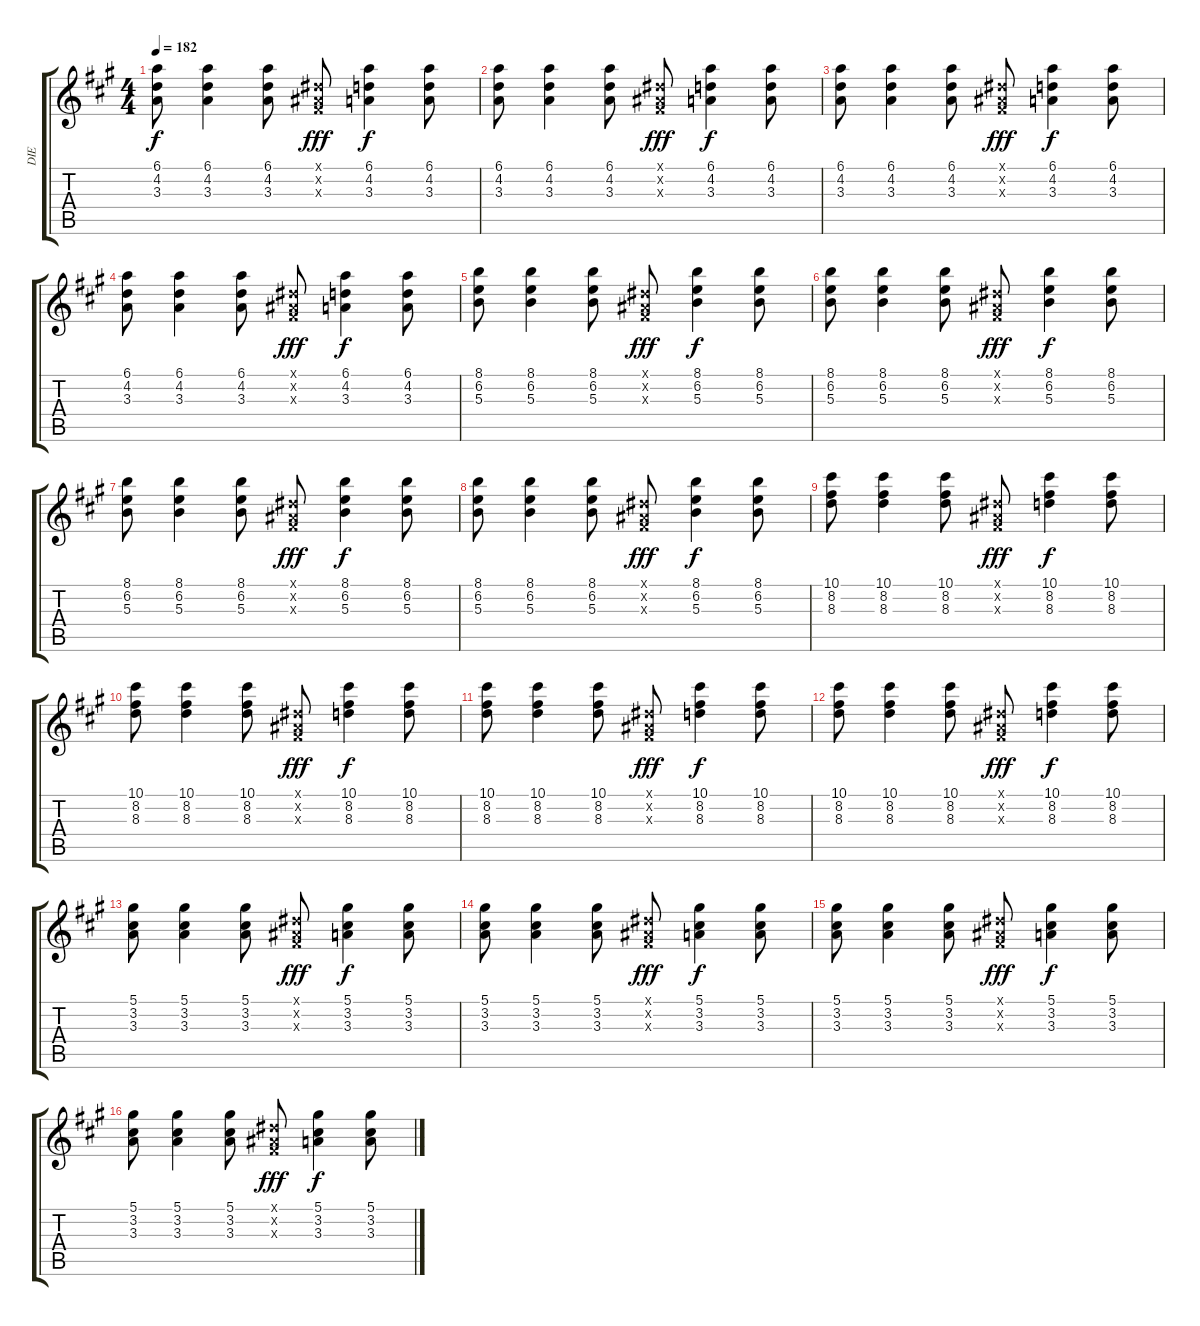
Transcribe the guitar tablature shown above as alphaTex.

\track ("DIE" "DIE") {instrument distortionguitar}
\staff {score tabs}
\tuning (Eb4 Bb3 Gb3 Db3 Ab2 Db2) {hide}
\ts (4 4)
\tempo 182
\clef g2
\ks a
(6.1 4.2 3.3).8{dy f} (6.1 4.2 3.3).4 (6.1 4.2 3.3).8 (0.1{x} 0.2{x} 0.3{x}).8{dy fff} (6.1 4.2 3.3).4{dy f} (6.1 4.2 3.3).8 |
(6.1 4.2 3.3).8 (6.1 4.2 3.3).4 (6.1 4.2 3.3).8 (0.1{x} 0.2{x} 0.3{x}).8{dy fff} (6.1 4.2 3.3).4{dy f} (6.1 4.2 3.3).8 |
(6.1 4.2 3.3).8 (6.1 4.2 3.3).4 (6.1 4.2 3.3).8 (0.1{x} 0.2{x} 0.3{x}).8{dy fff} (6.1 4.2 3.3).4{dy f} (6.1 4.2 3.3).8 |
(6.1 4.2 3.3).8 (6.1 4.2 3.3).4 (6.1 4.2 3.3).8 (0.1{x} 0.2{x} 0.3{x}).8{dy fff} (6.1 4.2 3.3).4{dy f} (6.1 4.2 3.3).8 |
(8.1 6.2 5.3).8 (8.1 6.2 5.3).4 (8.1 6.2 5.3).8 (0.1{x} 0.2{x} 0.3{x}).8{dy fff} (8.1 6.2 5.3).4{dy f} (8.1 6.2 5.3).8 |
(8.1 6.2 5.3).8 (8.1 6.2 5.3).4 (8.1 6.2 5.3).8 (0.1{x} 0.2{x} 0.3{x}).8{dy fff} (8.1 6.2 5.3).4{dy f} (8.1 6.2 5.3).8 |
(8.1 6.2 5.3).8 (8.1 6.2 5.3).4 (8.1 6.2 5.3).8 (0.1{x} 0.2{x} 0.3{x}).8{dy fff} (8.1 6.2 5.3).4{dy f} (8.1 6.2 5.3).8 |
(8.1 6.2 5.3).8 (8.1 6.2 5.3).4 (8.1 6.2 5.3).8 (0.1{x} 0.2{x} 0.3{x}).8{dy fff} (8.1 6.2 5.3).4{dy f} (8.1 6.2 5.3).8 |
(10.1 8.2 8.3).8 (10.1 8.2 8.3).4 (10.1 8.2 8.3).8 (0.1{x} 0.2{x} 0.3{x}).8{dy fff} (10.1 8.2 8.3).4{dy f} (10.1 8.2 8.3).8 |
(10.1 8.2 8.3).8 (10.1 8.2 8.3).4 (10.1 8.2 8.3).8 (0.1{x} 0.2{x} 0.3{x}).8{dy fff} (10.1 8.2 8.3).4{dy f} (10.1 8.2 8.3).8 |
(10.1 8.2 8.3).8 (10.1 8.2 8.3).4 (10.1 8.2 8.3).8 (0.1{x} 0.2{x} 0.3{x}).8{dy fff} (10.1 8.2 8.3).4{dy f} (10.1 8.2 8.3).8 |
(10.1 8.2 8.3).8 (10.1 8.2 8.3).4 (10.1 8.2 8.3).8 (0.1{x} 0.2{x} 0.3{x}).8{dy fff} (10.1 8.2 8.3).4{dy f} (10.1 8.2 8.3).8 |
(5.1 3.2 3.3).8 (5.1 3.2 3.3).4 (5.1 3.2 3.3).8 (0.1{x} 0.2{x} 0.3{x}).8{dy fff} (5.1 3.2 3.3).4{dy f} (5.1 3.2 3.3).8 |
(5.1 3.2 3.3).8 (5.1 3.2 3.3).4 (5.1 3.2 3.3).8 (0.1{x} 0.2{x} 0.3{x}).8{dy fff} (5.1 3.2 3.3).4{dy f} (5.1 3.2 3.3).8 |
(5.1 3.2 3.3).8 (5.1 3.2 3.3).4 (5.1 3.2 3.3).8 (0.1{x} 0.2{x} 0.3{x}).8{dy fff} (5.1 3.2 3.3).4{dy f} (5.1 3.2 3.3).8 |
(5.1 3.2 3.3).8 (5.1 3.2 3.3).4 (5.1 3.2 3.3).8 (0.1{x} 0.2{x} 0.3{x}).8{dy fff} (5.1 3.2 3.3).4{dy f} (5.1 3.2 3.3).8
